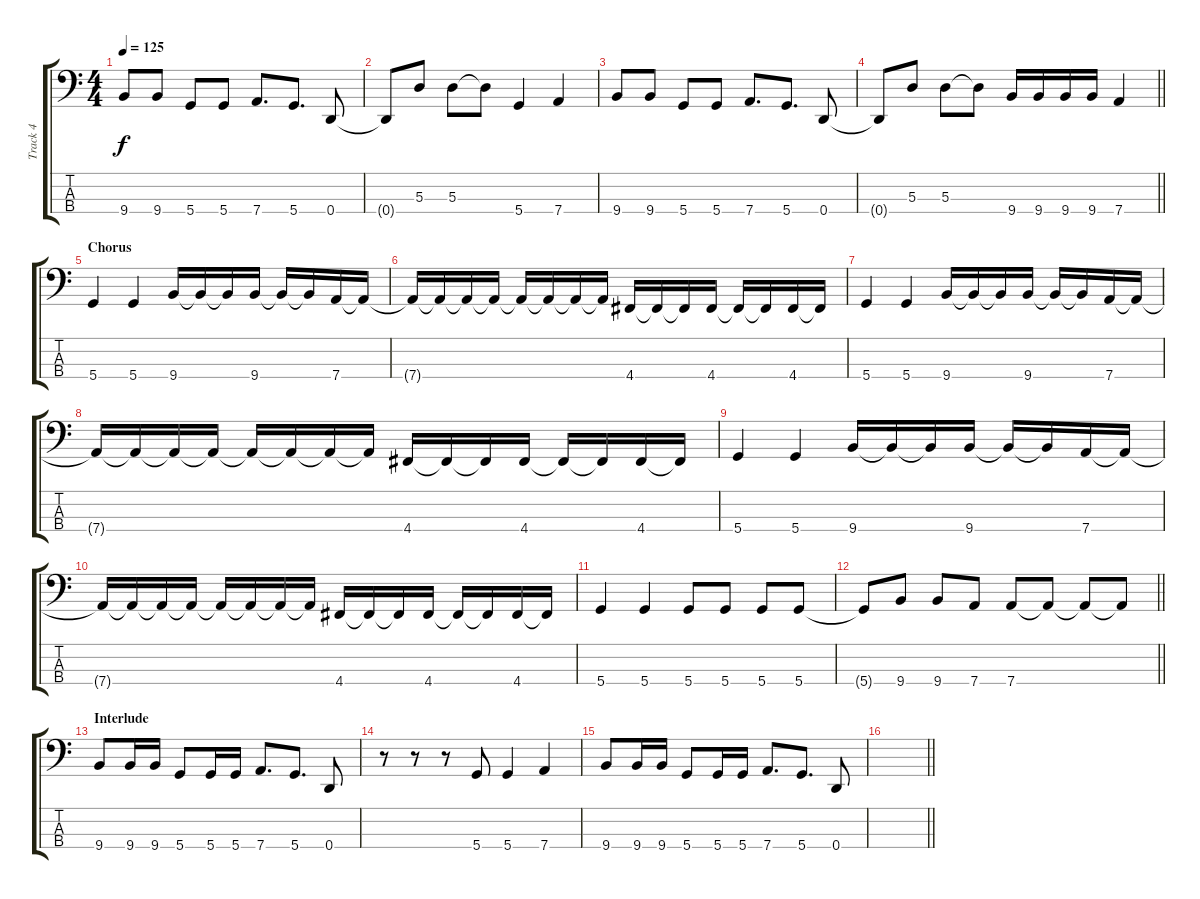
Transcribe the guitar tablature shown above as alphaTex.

\track ("Track 4" "Track 4") {instrument electricbasspick}
\staff {score tabs}
\tuning (G2 D2 A1 D1) {hide}
\ts (4 4)
\tempo 125
\clef f4
\ks c
9.4.8{dy f} 9.4.8 5.4.8 5.4.8 7.4.8{d} 5.4.8{d} 0.4.8 |
0.4{t}.8 5.3.8 5.3.8 5.3{t}.8 5.4.4 7.4.4 |
9.4.8 9.4.8 5.4.8 5.4.8 7.4.8{d} 5.4.8{d} 0.4.8 |
\barLineRight lightlight
0.4{t}.8 5.3.8 5.3.8 5.3{t}.8 9.4.16 9.4.16 9.4.16 9.4.16 7.4.4 |
\section ("" "Chorus")
5.4.4 5.4.4 9.4.16 9.4{t}.16 9.4{t}.16 9.4.16 9.4{t}.16 9.4{t}.16 7.4.16 7.4{t}.16 |
7.4{t}.16 7.4{t}.16 7.4{t}.16 7.4{t}.16 7.4{t}.16 7.4{t}.16 7.4{t}.16 7.4{t}.16 4.4.16 4.4{t}.16 4.4{t}.16 4.4.16 4.4{t}.16 4.4{t}.16 4.4.16 4.4{t}.16 |
5.4.4 5.4.4 9.4.16 9.4{t}.16 9.4{t}.16 9.4.16 9.4{t}.16 9.4{t}.16 7.4.16 7.4{t}.16 |
7.4{t}.16 7.4{t}.16 7.4{t}.16 7.4{t}.16 7.4{t}.16 7.4{t}.16 7.4{t}.16 7.4{t}.16 4.4.16 4.4{t}.16 4.4{t}.16 4.4.16 4.4{t}.16 4.4{t}.16 4.4.16 4.4{t}.16 |
5.4.4 5.4.4 9.4.16 9.4{t}.16 9.4{t}.16 9.4.16 9.4{t}.16 9.4{t}.16 7.4.16 7.4{t}.16 |
7.4{t}.16 7.4{t}.16 7.4{t}.16 7.4{t}.16 7.4{t}.16 7.4{t}.16 7.4{t}.16 7.4{t}.16 4.4.16 4.4{t}.16 4.4{t}.16 4.4.16 4.4{t}.16 4.4{t}.16 4.4.16 4.4{t}.16 |
5.4.4 5.4.4 5.4.8 5.4.8 5.4.8 5.4.8 |
\barLineRight lightlight
5.4{t}.8 9.4.8 9.4.8 7.4.8 7.4.8 7.4{t}.8 7.4{t}.8 7.4{t}.8 |
\section ("" "Interlude")
9.4.8 9.4.16 9.4.16 5.4.8 5.4.16 5.4.16 7.4.8{d} 5.4.8{d} 0.4.8 |
r.8 r.8 r.8 5.4.8 5.4.4 7.4.4 |
9.4.8 9.4.16 9.4.16 5.4.8 5.4.16 5.4.16 7.4.8{d} 5.4.8{d} 0.4.8 |
\barLineRight lightlight
